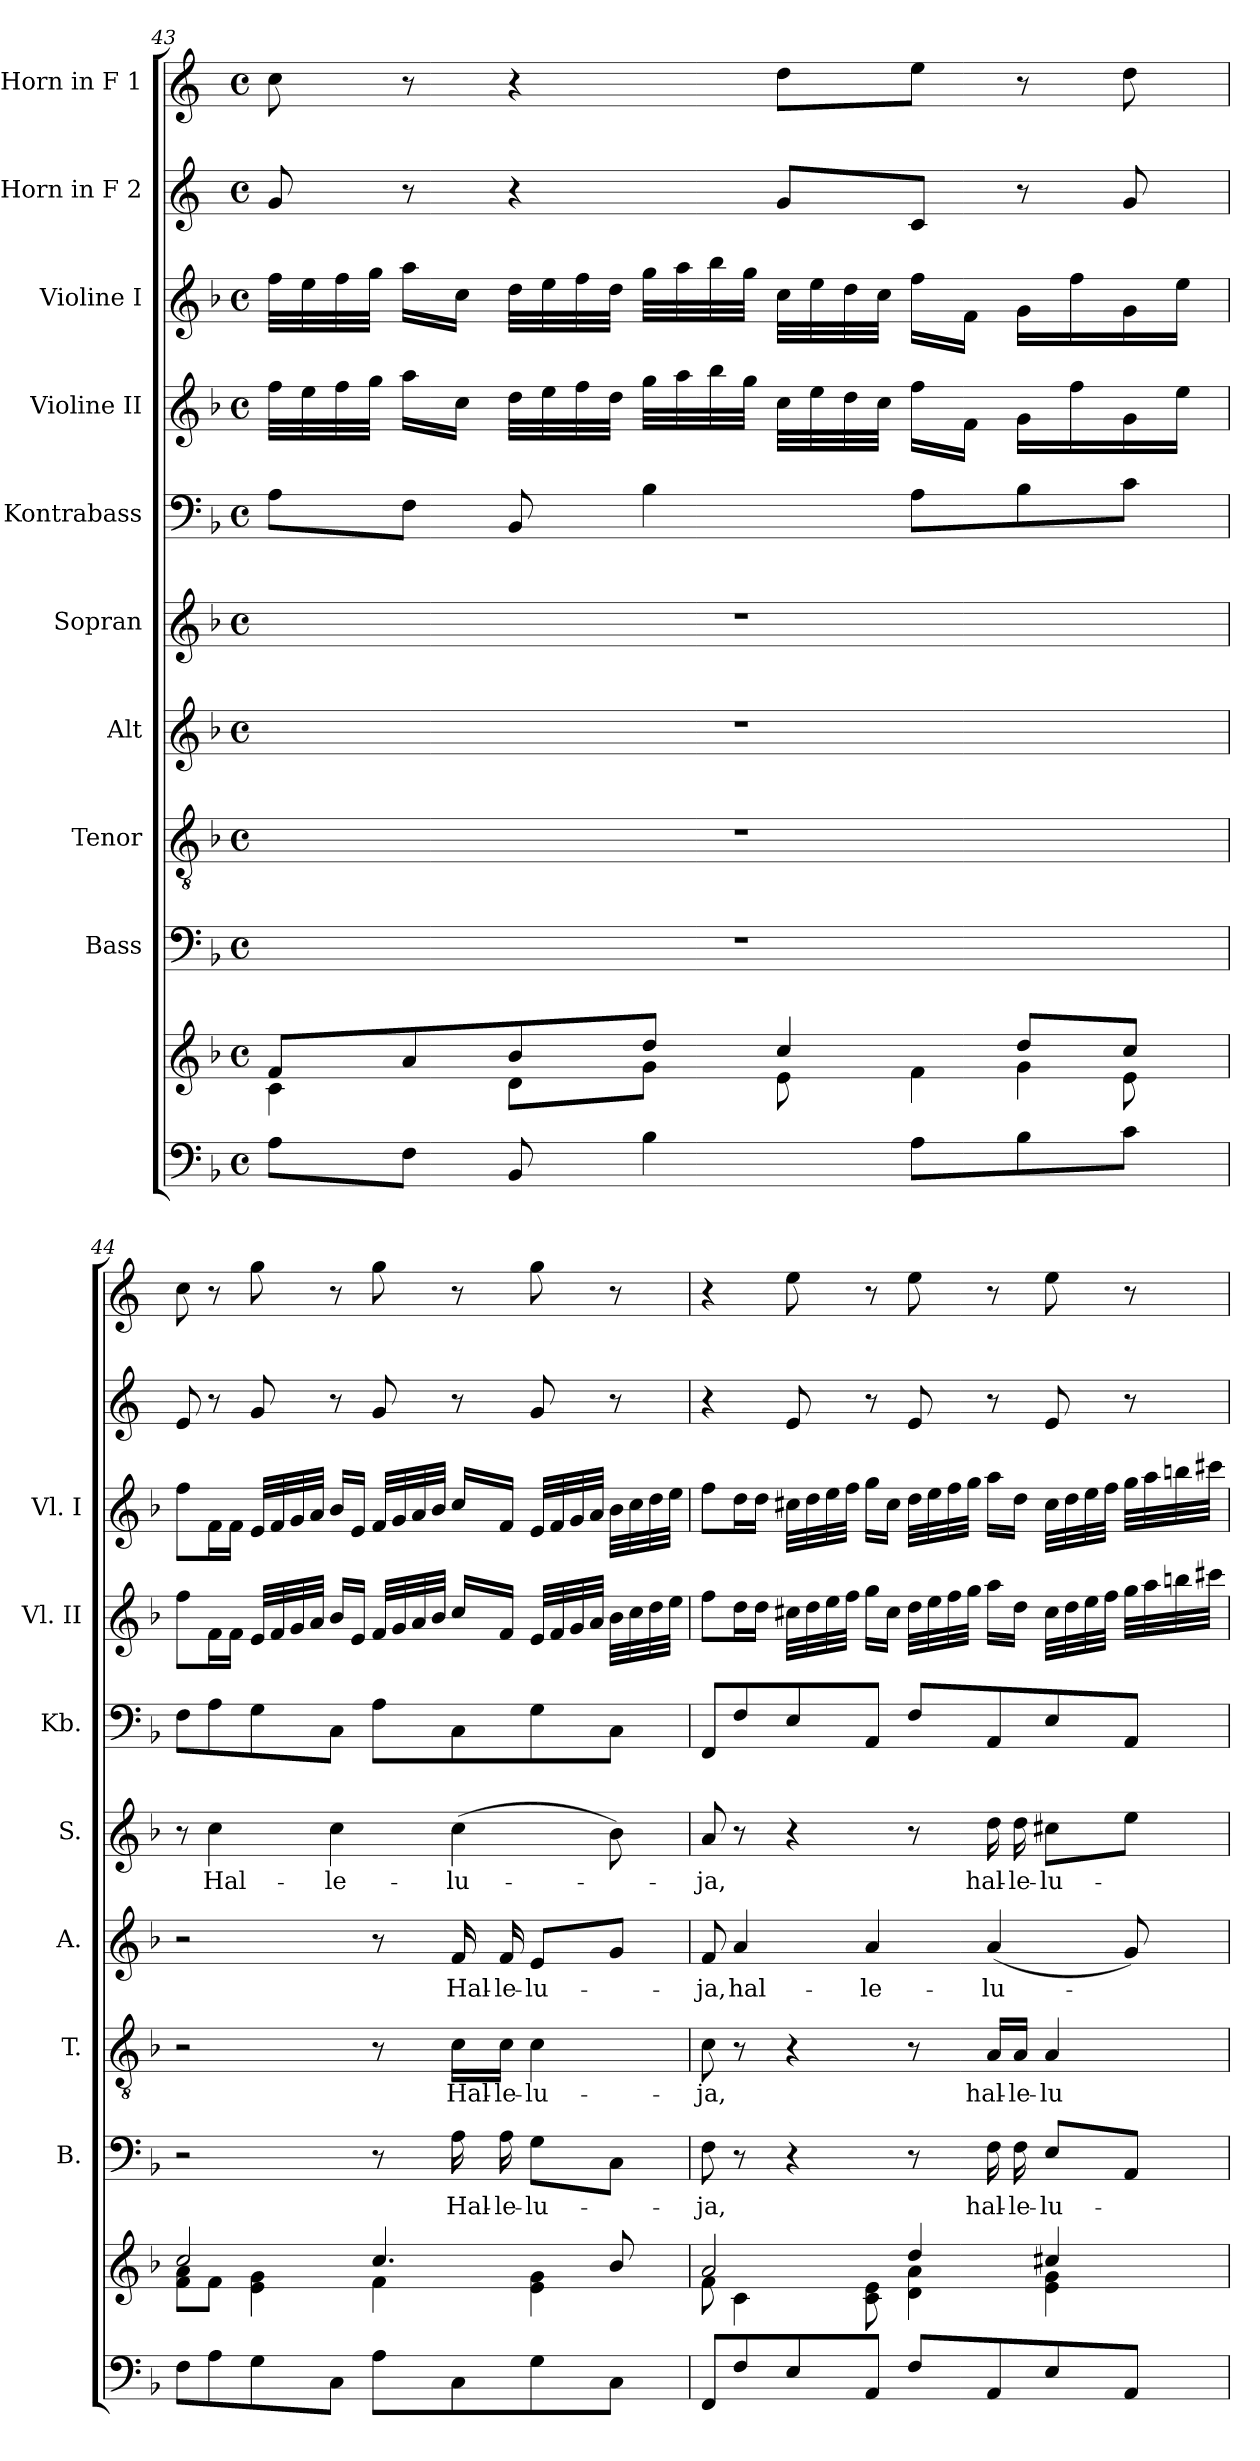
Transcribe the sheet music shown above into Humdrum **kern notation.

**kern	**kern	**kern	**text	**kern	**text	**kern	**text	**kern	**text	**kern	**kern	**kern	**kern	**kern
*part10	*part10	*part9	*part9	*part8	*part8	*part7	*part7	*part6	*part6	*part5	*part4	*part3	*part2	*part1
*staff11	*staff10	*staff9	*staff9	*staff8	*staff8	*staff7	*staff7	*staff6	*staff6	*staff5	*staff4	*staff3	*staff2	*staff1
*	*	*I"Bass	*	*I"Tenor	*	*I"Alt	*	*I"Sopran	*	*I"Kontrabass	*I"Violine II	*I"Violine I	*I"Horn in F 2	*I"Horn in F 1
*	*	*I'B.	*	*I'T.	*	*I'A.	*	*I'S.	*	*I'Kb.	*I'Vl. II	*I'Vl. I	*	*
!!LO:PB:g=z
*clefF4	*clefG2	*clefF4	*	*clefGv2	*	*clefG2	*	*clefG2	*	*clefF4	*clefG2	*clefG2	*clefG2	*clefG2
*	*	*	*	*	*	*	*	*	*	*ITrd7c12	*	*	*ITrd4c7	*ITrd4c7
*k[b-]	*k[b-]	*k[b-]	*	*k[b-]	*	*k[b-]	*	*k[b-]	*	*k[b-]	*k[b-]	*k[b-]	*k[b-]	*k[b-]
*F:	*F:	*F:	*	*F:	*	*F:	*	*F:	*	*F:	*F:	*F:	*F:	*F:
*M4/4	*M4/4	*M4/4	*	*M4/4	*	*M4/4	*	*M4/4	*	*M4/4	*M4/4	*M4/4	*M4/4	*M4/4
*met(c)	*met(c)	*met(c)	*	*met(c)	*	*met(c)	*	*met(c)	*	*met(c)	*met(c)	*met(c)	*met(c)	*met(c)
=43	=43	=43	=43	=43	=43	=43	=43	=43	=43	=43	=43	=43	=43	=43
*	*^	*	*	*	*	*	*	*	*	*	*	*	*	*
*	*	*^	*	*	*	*	*	*	*	*	*	*	*	*	*
8A\L	8f/L	4c\	2.ryy	1r	.	1r	.	1r	.	1r	.	8AA\L	32ff\LLL	32ff\LLL	8c/	8f\
.	.	.	.	.	.	.	.	.	.	.	.	.	32ee\	32ee\	.	.
.	.	.	.	.	.	.	.	.	.	.	.	.	32ff\	32ff\	.	.
.	.	.	.	.	.	.	.	.	.	.	.	.	32gg\JJJ	32gg\JJJ	.	.
8F\J	8a/	.	.	.	.	.	.	.	.	.	.	8FF\J	16aa\LL	16aa\LL	8r	8r
.	.	.	.	.	.	.	.	.	.	.	.	.	16cc\JJ	16cc\JJ	.	.
8BB-/	8b-/	8d\L	.	.	.	.	.	.	.	.	.	8BBB-/	32dd\LLL	32dd\LLL	4r	4r
.	.	.	.	.	.	.	.	.	.	.	.	.	32ee\	32ee\	.	.
.	.	.	.	.	.	.	.	.	.	.	.	.	32ff\	32ff\	.	.
.	.	.	.	.	.	.	.	.	.	.	.	.	32dd\JJJ	32dd\JJJ	.	.
4B-\	8dd/J	8g\J	.	.	.	.	.	.	.	.	.	4BB-\	32gg\LLL	32gg\LLL	.	.
.	.	.	.	.	.	.	.	.	.	.	.	.	32aa\	32aa\	.	.
.	.	.	.	.	.	.	.	.	.	.	.	.	32bb-\	32bb-\	.	.
.	.	.	.	.	.	.	.	.	.	.	.	.	32gg\JJJ	32gg\JJJ	.	.
.	4cc/	8e\	.	.	.	.	.	.	.	.	.	.	32cc\LLL	32cc\LLL	8c/L	8g\L
.	.	.	.	.	.	.	.	.	.	.	.	.	32ee\	32ee\	.	.
.	.	.	.	.	.	.	.	.	.	.	.	.	32dd\	32dd\	.	.
.	.	.	.	.	.	.	.	.	.	.	.	.	32cc\JJJ	32cc\JJJ	.	.
8A\L	.	4f\	.	.	.	.	.	.	.	.	.	8AA\L	16ff\LL	16ff\LL	8F/J	8a\J
.	.	.	.	.	.	.	.	.	.	.	.	.	16f\JJ	16f\JJ	.	.
8B-\	8dd/L	.	4g\	.	.	.	.	.	.	.	.	8BB-\	16g\LL	16g\LL	8r	8r
.	.	.	.	.	.	.	.	.	.	.	.	.	16ff\	16ff\	.	.
8c\J	8cc/J	8e\	.	.	.	.	.	.	.	.	.	8C\J	16g\	16g\	8c/	8g\
.	.	.	.	.	.	.	.	.	.	.	.	.	16ee\JJ	16ee\JJ	.	.
*	*	*v	*v	*	*	*	*	*	*	*	*	*	*	*	*	*
=44	=44	=44	=44	=44	=44	=44	=44	=44	=44	=44	=44	=44	=44	=44	=44
8F\L	2cc/	8f\ 8a\L	2r	.	2r	.	2r	.	8r	.	8FF\L	8ff\L	8ff\L	8A/	8f\
!	!	!	!	!	!	!	!	!	!	!LO:LY:b	!	!	!	!	!
8A\	.	8f\J	.	.	.	.	.	.	4cc\	Hal-	8AA\	16f\L	16f\L	8r	8r
.	.	.	.	.	.	.	.	.	.	.	.	16f\JJ	16f\JJ	.	.
8G\	.	4e\ 4g\	.	.	.	.	.	.	.	.	8GG\	32e/LLL	32e/LLL	8c/	8cc\
.	.	.	.	.	.	.	.	.	.	.	.	32f/	32f/	.	.
.	.	.	.	.	.	.	.	.	.	.	.	32g/	32g/	.	.
.	.	.	.	.	.	.	.	.	.	.	.	32a/JJJ	32a/JJJ	.	.
!	!	!	!	!	!	!	!	!	!	!LO:LY:b	!	!	!	!	!
8C\J	.	.	.	.	.	.	.	.	4cc\	-le-	8CC\J	16b-/LL	16b-/LL	8r	8r
.	.	.	.	.	.	.	.	.	.	.	.	16e/JJ	16e/JJ	.	.
8A\L	4.cc/	4f\	8r	.	8r	.	8r	.	.	.	8AA\L	32f/LLL	32f/LLL	8c/	8cc\
.	.	.	.	.	.	.	.	.	.	.	.	32g/	32g/	.	.
.	.	.	.	.	.	.	.	.	.	.	.	32a/	32a/	.	.
.	.	.	.	.	.	.	.	.	.	.	.	32b-/JJJ	32b-/JJJ	.	.
!	!	!	!	!LO:LY:b	!	!LO:LY:b	!	!LO:LY:b	!	!LO:LY:b	!	!	!	!	!
8C\	.	.	16A\	Hal-	16c\LL	Hal-	16f/	Hal-	(>4cc\	-lu-	8CC\	16cc/LL	16cc/LL	8r	8r
!	!	!	!	!LO:LY:b	!	!LO:LY:b	!	!LO:LY:b	!	!	!	!	!	!	!
.	.	.	16A\	-le-	16c\JJ	-le-	16f/	-le-	.	.	.	16f/JJ	16f/JJ	.	.
!	!	!	!	!LO:LY:b	!	!LO:LY:b	!	!LO:LY:b	!	!	!	!	!	!	!
8G\	.	4e\ 4g\	8G\L	-lu-	4c\	-lu-	8e/L	-lu-	.	.	8GG\	32e/LLL	32e/LLL	8c/	8cc\
.	.	.	.	.	.	.	.	.	.	.	.	32f/	32f/	.	.
.	.	.	.	.	.	.	.	.	.	.	.	32g/	32g/	.	.
.	.	.	.	.	.	.	.	.	.	.	.	32a/JJJ	32a/JJJ	.	.
8C\J	8b-/	.	8C\J	.	.	.	8g/J	.	8b-\)	.	8CC\J	32b-\LLL	32b-\LLL	8r	8r
.	.	.	.	.	.	.	.	.	.	.	.	32cc\	32cc\	.	.
.	.	.	.	.	.	.	.	.	.	.	.	32dd\	32dd\	.	.
.	.	.	.	.	.	.	.	.	.	.	.	32ee\JJJ	32ee\JJJ	.	.
!!LO:PB:g=z
=45	=45	=45	=45	=45	=45	=45	=45	=45	=45	=45	=45	=45	=45	=45	=45
!	!	!	!	!LO:LY:b	!	!LO:LY:b	!	!LO:LY:b	!	!LO:LY:b	!	!	!	!	!
8FF/L	2a/	8f\	8F\	-ja,	8c\	-ja,	8f/	-ja,	8a/	-ja,	8FFF/L	8ff\L	8ff\L	4r	4r
!	!	!	!	!	!	!	!	!LO:LY:b	!	!	!	!	!	!	!
8F/	.	4c\	8r	.	8r	.	4a/	hal-	8r	.	8FF/	16dd\L	16dd\L	.	.
.	.	.	.	.	.	.	.	.	.	.	.	16dd\JJ	16dd\JJ	.	.
8E/	.	.	4r	.	4r	.	.	.	4r	.	8EE/	32cc#X\LLL	32cc#X\LLL	8A/	8a\
.	.	.	.	.	.	.	.	.	.	.	.	32dd\	32dd\	.	.
.	.	.	.	.	.	.	.	.	.	.	.	32ee\	32ee\	.	.
.	.	.	.	.	.	.	.	.	.	.	.	32ff\JJJ	32ff\JJJ	.	.
!	!	!	!	!	!	!	!	!LO:LY:b	!	!	!	!	!	!	!
8AA/J	.	8c\ 8e\	.	.	.	.	4a/	-le-	.	.	8AAA/J	16gg\LL	16gg\LL	8r	8r
.	.	.	.	.	.	.	.	.	.	.	.	16cc#\JJ	16cc#\JJ	.	.
8F/L	4dd/	4d\ 4a\	8r	.	8r	.	.	.	8r	.	8FF/L	32dd\LLL	32dd\LLL	8A/	8a\
.	.	.	.	.	.	.	.	.	.	.	.	32ee\	32ee\	.	.
.	.	.	.	.	.	.	.	.	.	.	.	32ff\	32ff\	.	.
.	.	.	.	.	.	.	.	.	.	.	.	32gg\JJJ	32gg\JJJ	.	.
!	!	!	!	!LO:LY:b	!	!LO:LY:b	!	!LO:LY:b	!	!LO:LY:b	!	!	!	!	!
8AA/	.	.	16F\	hal-	16A/LL	hal-	(<4a/	-lu-	16dd\	hal-	8AAA/	16aa\LL	16aa\LL	8r	8r
!	!	!	!	!LO:LY:b	!	!LO:LY:b	!	!	!	!LO:LY:b	!	!	!	!	!
.	.	.	16F\	-le-	16A/JJ	-le-	.	.	16dd\	-le-	.	16dd\JJ	16dd\JJ	.	.
!	!	!	!	!LO:LY:b	!	!LO:LY:b	!	!	!	!LO:LY:b	!	!	!	!	!
8E/	4cc#X/	4e\ 4g\	8E/L	-lu-	4A/	-lu-	.	.	8cc#X\L	-lu-	8EE/	32cc#\LLL	32cc#\LLL	8A/	8a\
.	.	.	.	.	.	.	.	.	.	.	.	32dd\	32dd\	.	.
.	.	.	.	.	.	.	.	.	.	.	.	32ee\	32ee\	.	.
.	.	.	.	.	.	.	.	.	.	.	.	32ff\JJJ	32ff\JJJ	.	.
8AA/J	.	.	8AA/J	.	.	.	8g/)	.	8ee\J	.	8AAA/J	32gg\LLL	32gg\LLL	8r	8r
.	.	.	.	.	.	.	.	.	.	.	.	32aa\	32aa\	.	.
.	.	.	.	.	.	.	.	.	.	.	.	32bbn\	32bbn\	.	.
.	.	.	.	.	.	.	.	.	.	.	.	32ccc#X\JJJ	32ccc#X\JJJ	.	.
*	*v	*v	*	*	*	*	*	*	*	*	*	*	*	*	*
=	=	=	=	=	=	=	=	=	=	=	=	=	=	=
*-	*-	*-	*-	*-	*-	*-	*-	*-	*-	*-	*-	*-	*-	*-
